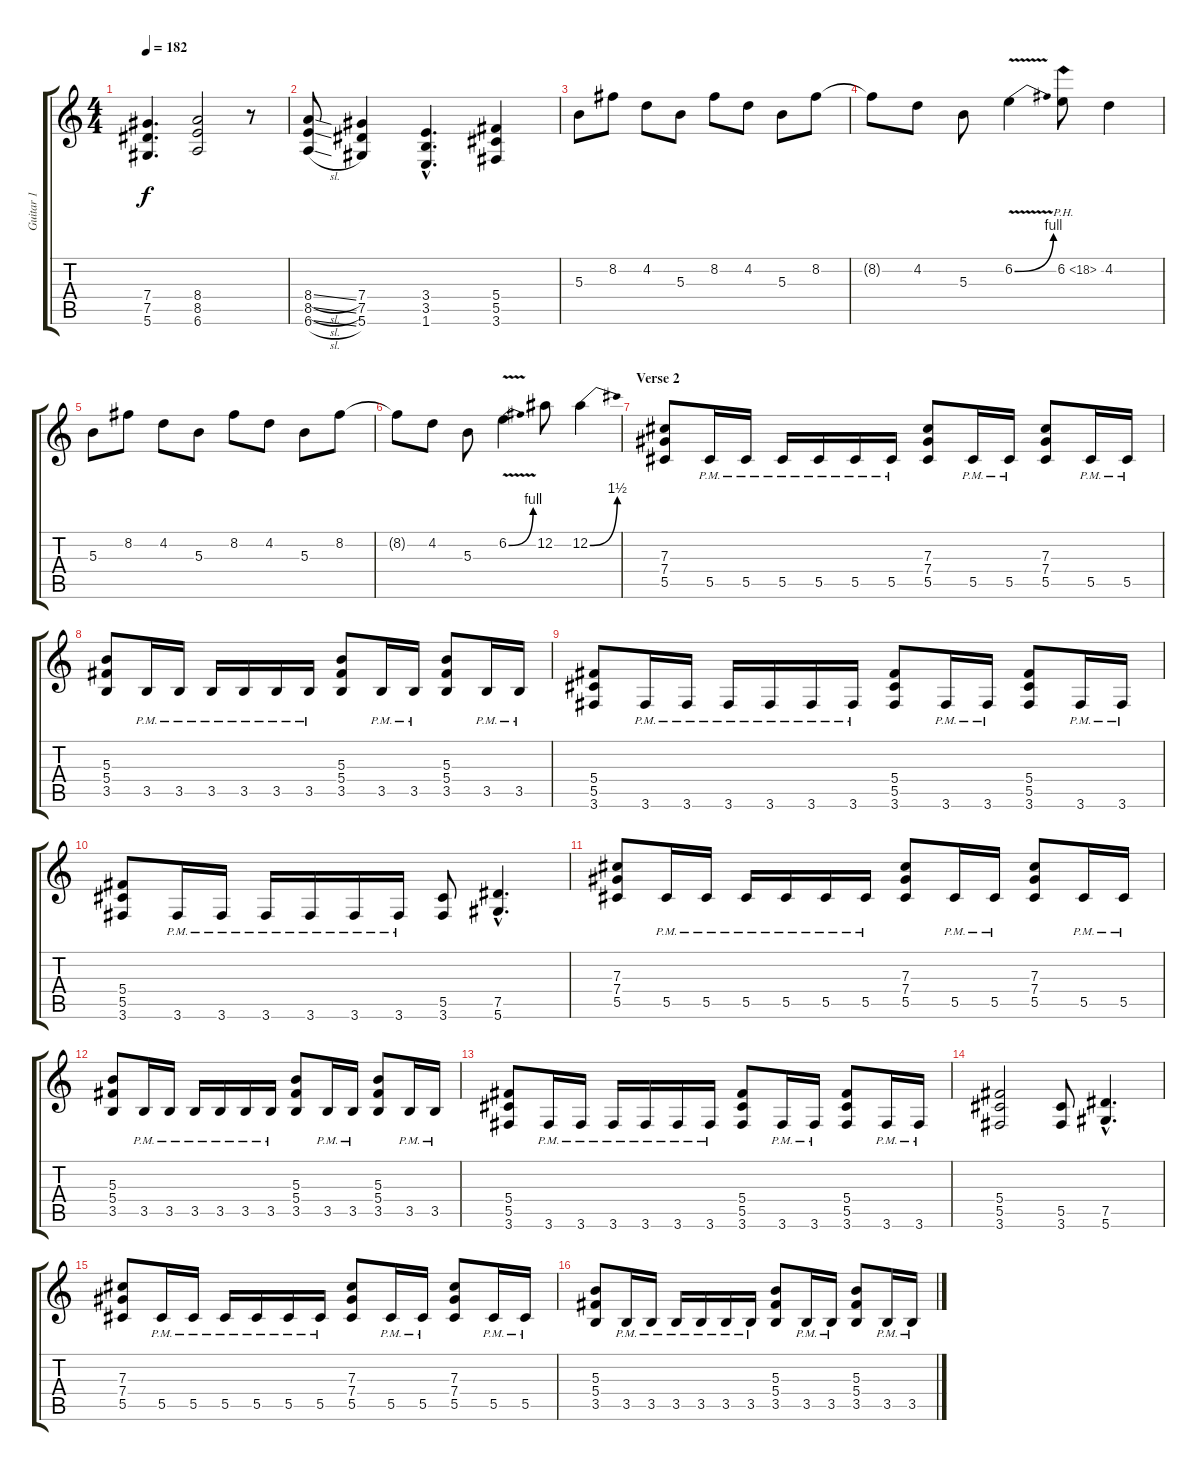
\track ("Guitar 1" "Guitar 1") {instrument distortionguitar}
\staff {score tabs}
\tuning (Eb4 Bb3 Gb3 Db3 Ab2 Eb2) {hide}
\ts (4 4)
\tempo 182
\clef g2
\ks c
(7.4 7.5 5.6).4{d dy f} (8.4 8.5 6.6).2 r.8 |
(8.4{sl} 8.5{sl} 6.6{sl}).8 (7.4 7.5 5.6).4 (3.4{hac} 3.5{hac} 1.6{hac}).4{d} (5.4 5.5 3.6).4 |
5.3.8{volume 16 balance 10} 8.2.8 4.2.8 5.3.8 8.2.8 4.2.8 5.3.8 8.2.8 |
8.2{t}.8 4.2.8 5.3.8 6.2{be (bend 0 0 60 4) v}.4 6.2{ph 12}.8 4.2.4 |
5.3.8 8.2.8 4.2.8 5.3.8 8.2.8 4.2.8 5.3.8 8.2.8 |
8.2{t}.8 4.2.8 5.3.8 6.2{be (bend 0 0 60 4) v}.4 12.2.8 12.2{be (bend 0 0 60 6)}.4 |
\section ("" "Verse 2")
(7.3 7.4 5.5).8{volume 13 balance 6} 5.5{pm}.16 5.5{pm}.16 5.5{pm}.16 5.5{pm}.16 5.5{pm}.16 5.5{pm}.16 (7.3 7.4 5.5).8 5.5{pm}.16 5.5{pm}.16 (7.3 7.4 5.5).8 5.5{pm}.16 5.5{pm}.16 |
(5.3 5.4 3.5).8 3.5{pm}.16 3.5{pm}.16 3.5{pm}.16 3.5{pm}.16 3.5{pm}.16 3.5{pm}.16 (5.3 5.4 3.5).8 3.5{pm}.16 3.5{pm}.16 (5.3 5.4 3.5).8 3.5{pm}.16 3.5{pm}.16 |
(5.4 5.5 3.6).8 3.6{pm}.16 3.6{pm}.16 3.6{pm}.16 3.6{pm}.16 3.6{pm}.16 3.6{pm}.16 (5.4 5.5 3.6).8 3.6{pm}.16 3.6{pm}.16 (5.4 5.5 3.6).8 3.6{pm}.16 3.6{pm}.16 |
(5.4 5.5 3.6).8 3.6{pm}.16 3.6{pm}.16 3.6{pm}.16 3.6{pm}.16 3.6{pm}.16 3.6{pm}.16 (5.5 3.6).8 (7.5{hac} 5.6{hac}).4{d} |
(7.3 7.4 5.5).8 5.5{pm}.16 5.5{pm}.16 5.5{pm}.16 5.5{pm}.16 5.5{pm}.16 5.5{pm}.16 (7.3 7.4 5.5).8 5.5{pm}.16 5.5{pm}.16 (7.3 7.4 5.5).8 5.5{pm}.16 5.5{pm}.16 |
(5.3 5.4 3.5).8 3.5{pm}.16 3.5{pm}.16 3.5{pm}.16 3.5{pm}.16 3.5{pm}.16 3.5{pm}.16 (5.3 5.4 3.5).8 3.5{pm}.16 3.5{pm}.16 (5.3 5.4 3.5).8 3.5{pm}.16 3.5{pm}.16 |
(5.4 5.5 3.6).8 3.6{pm}.16 3.6{pm}.16 3.6{pm}.16 3.6{pm}.16 3.6{pm}.16 3.6{pm}.16 (5.4 5.5 3.6).8 3.6{pm}.16 3.6{pm}.16 (5.4 5.5 3.6).8 3.6{pm}.16 3.6{pm}.16 |
(5.4 5.5 3.6).2 (5.5 3.6).8 (7.5{hac} 5.6{hac}).4{d} |
(7.3 7.4 5.5).8 5.5{pm}.16 5.5{pm}.16 5.5{pm}.16 5.5{pm}.16 5.5{pm}.16 5.5{pm}.16 (7.3 7.4 5.5).8 5.5{pm}.16 5.5{pm}.16 (7.3 7.4 5.5).8 5.5{pm}.16 5.5{pm}.16 |
(5.3 5.4 3.5).8 3.5{pm}.16 3.5{pm}.16 3.5{pm}.16 3.5{pm}.16 3.5{pm}.16 3.5{pm}.16 (5.3 5.4 3.5).8 3.5{pm}.16 3.5{pm}.16 (5.3 5.4 3.5).8 3.5{pm}.16 3.5{pm}.16
